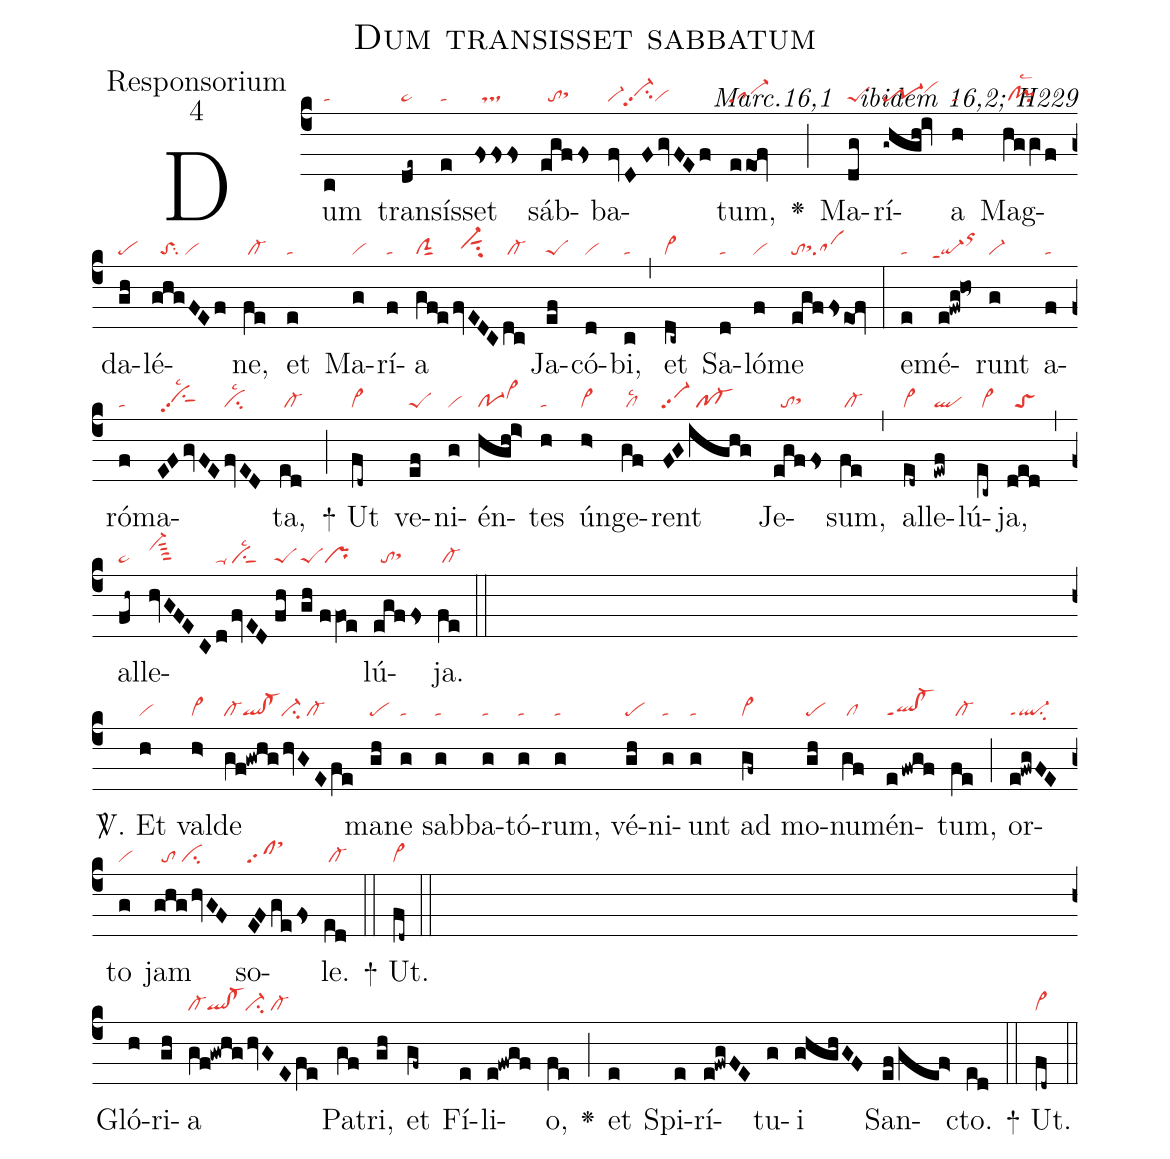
name:Dum transisset sabbatum;
office-part:Responsorium;
mode:4;
commentary:ꝶ Marc.16,1 ꝟ ibidem 16,2; H229;
nabc-lines:1;
%%
(c4)Dum(c|ta) tran(de~|pe~)sís(e|ta)set(fsss|//ts) sáb(egffs|//tosthh)ba(fvDFgvFEf|vi-vi-hhpp2su2vi)tum,(eeof|sa-) <v>\greheightstar</v>(;)
Ma(dg|peS)rí(g~!@hgh!iv|tr-1vihi)a(h|ta) Mag(hggoVf|/cl!pilsc2)da(gh|pe)lé(ghgFEf|//toSsu2/vi)ne,(fe|/cl-)
et(e|ta) Ma(g|vi)rí(f|ta)a(gf!e|ciG|fvEDC|//vi-hhsut1su2|dc|/cl-) Ja(ef|peS)có(d|vi)bi,(c|ta) (,)
et(dc~|cl~) Sa(d|ta)ló(f|vi)me(egffseof|tosthhsa) (:)
e(e|ta)mé(e!fwg!ho~|``qi-ppt1orhk)runt(g|vi-) a(f|ta)ró(f|ta)ma(EFgvFE|/ciShhpp2lsc2|fvED|cilsc2)ta,(ed|/cl-) (;)

+
Ut(fd~|cl~) ve(ef|peS)ni(g|vi)én(hgh!i>|po-1vi>hi)tes(h|ta)
ún(h>|vi>)ge(gf|/cllsc2)rent(FGighg|vi-pp2/pf-) Je(egffs|//tosthh)sum,(fe|/cl-) (,)
al(ed~|cl~)le(ewf|ql)lú(//ec~|/cl~)ja,(ded|//toS) (,)
al(fh~|pe~)le(hvGFEC|vi-hjsut4|dfvED|ta-/ciSlsc2|//fh|peS|/////gh|peS|///ffVOe|/pr)lú(egffs|//tosthh)ja.(fe|/cl-) (::Z)

<sp>V/</sp>.
Et(h|vi) val(h>|vi>)de(gf!gwhghvGEfe|cl-ql!cl-ci-/cl-) ma(gh|pe)ne(g|ta) sab(g|ta)ba(g|ta)tó(g|ta)rum,(g|ta)
vé(gh|pe)ni(g|ta)unt(g|ta) ad(gf~|cl~) mo(gh|pe)nu(gf|/cl)mén(efwgf|ql!cl-ppt1)tum,(fe|/cl-) (;)
or(e!fwgFE|ql-ppt1su2)to(g|vi) jam(ghghvGF|//to/ci) so(EFgefs|sfsthl)le.(ed|/cl-) (::)

+
Ut.(fd~|cl~) (::Z)

Gló(h)ri(gh)a(gf!gwhghvGEfe|cl-ql!cl-ci-/cl-) Pa(gf)tri,(gh) et(gf~) Fí(e)li(e!fwgf)o,(fe) <v>\greheightstar</v>(;) et(e) Spi(e)rí(e!fwgFE)tu(g)i(ghghGF) San(ef/gef>)cto.(ed) (::)

+
Ut.(fd~|cl~) (::)
